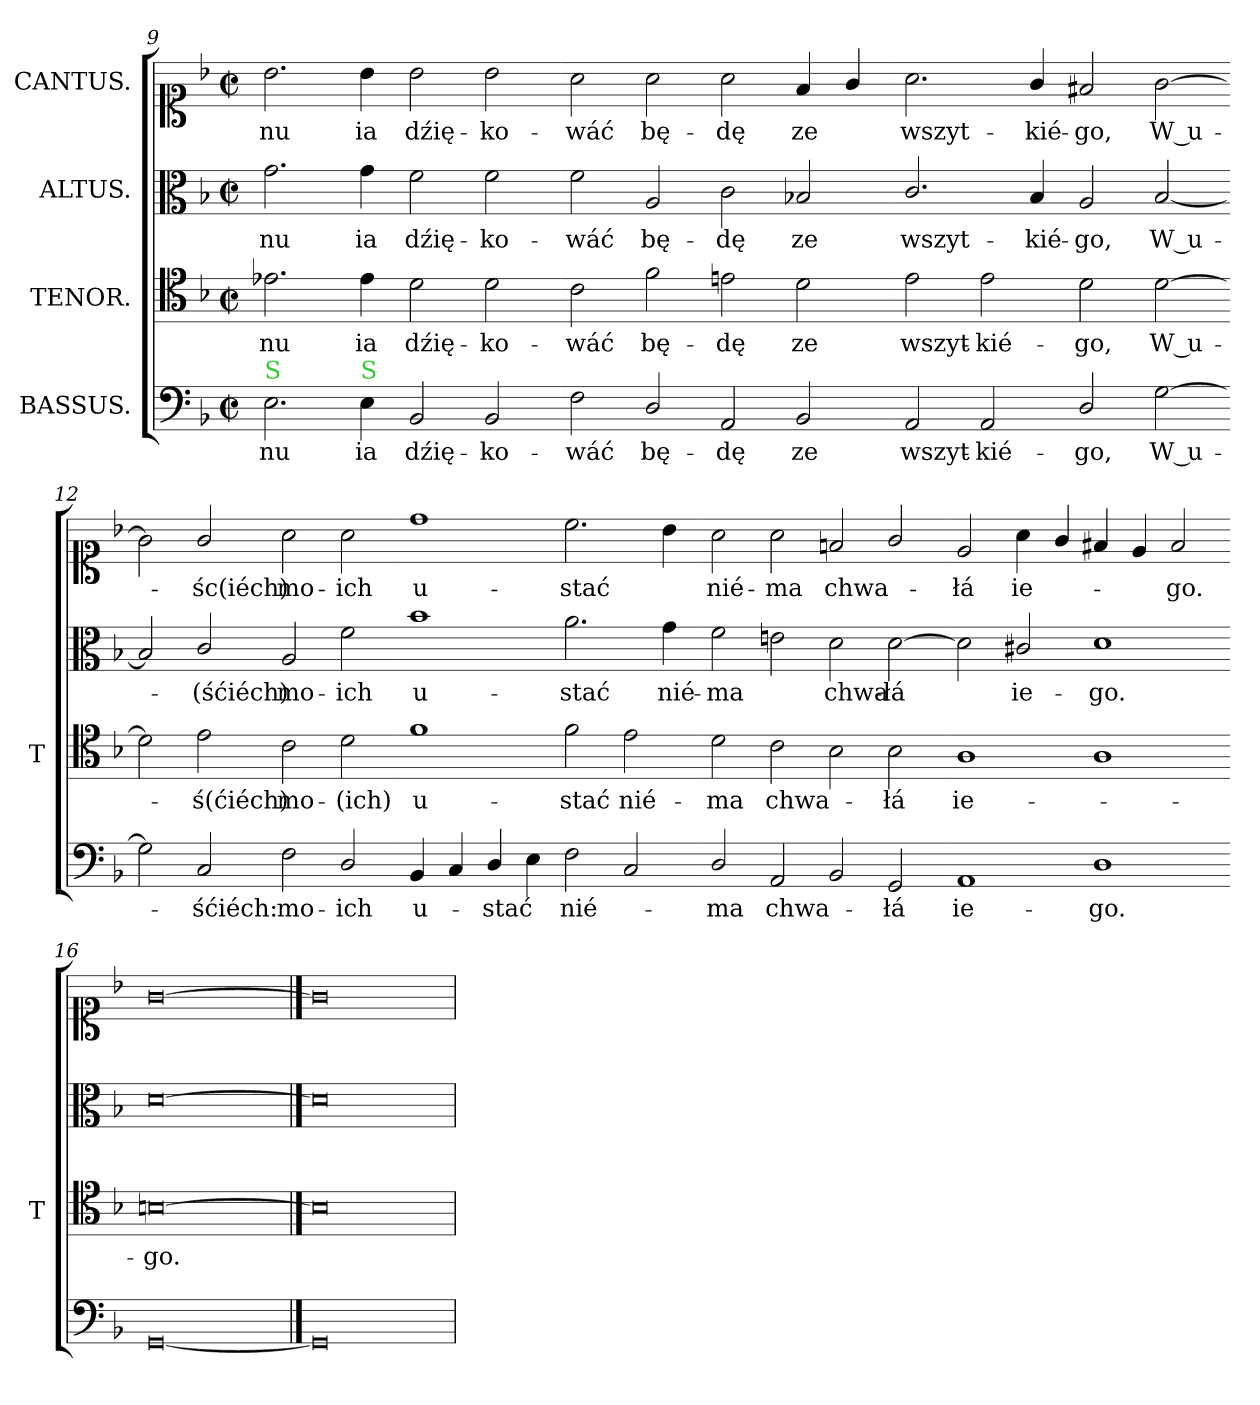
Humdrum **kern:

**kern	**text	**kern	**text	**kern	**text	**kern	**text
*part4	*part4	*part3	*part3	*part2	*part2	*part1	*part1
*staff4	*staff4	*staff3	*staff3	*staff2	*staff2	*staff1	*staff1
*I"BASSUS.	*	*I"TENOR.	*	*I"ALTUS.	*	*I"CANTUS.	*
*	*	*I'T	*	*	*	*	*
*clefF4	*	*clefC4	*	*clefC3	*	*clefC1	*
*k[b-]	*	*k[b-]	*	*k[b-]	*	*k[b-]	*
*M2/1	*	*M2/1	*	*M2/1	*	*M2/1	*
*met(c|)	*	*met(c|)	*	*met(c|)	*	*met(c|)	*
=9	=9	=9	=9	=9	=9	=9	=9
!LO:TX:a:color=limegreen:t=S	!	!	!	!	!	!	!
2.E\	-nu	2.e-X\	-nu	2.g\	-nu	2.b-\	-nu
!LO:TX:a:color=limegreen:t=S	!	!	!	!	!	!	!
4E\	ia	4e-\	ia	4g\	ia	4b-\	ia
2BB-/	dźię-	2d\	dźię-	2f\	dźię-	2b-\	dźię-
2BB-/	-ko-	2d\	-ko-	2f\	-ko-	2b-\	-ko-
=10-	=10-	=10-	=10-	=10-	=10-	=10-	=10-
2F\	-wáć	2c\	-wáć	2f\	-wáć	2a\	-wáć
2D/	bę-	2f\	bę-	2A/	bę-	2a\	bę-
2AA/	-dę	2en\	-dę	2c\	-dę	2a\	-dę
2BB-/	ze	2d\	ze	2B-X/	ze	4f/	ze
.	.	.	.	.	.	4g/	.
=11-	=11-	=11-	=11-	=11-	=11-	=11-	=11-
2AA/	wszyt-	2e\	wszyt-	2.c/	wszyt-	2.a\	wszyt-
2AA/	-kié-	2e\	-kié-	.	.	.	.
.	.	.	.	4B-/	-kié-	4g/	-kié-
2D/	-go,	2d\	-go,	2A/	-go,	2f#X/	-go,
[2G\	W u-	[2d\	W u-	[2B-/	W u-	[2g\	W u-
=12-	=12-	=12-	=12-	=12-	=12-	=12-	=12-
2G\]	.	2d\]	.	2B-/]	.	2g\]	.
2C/	-śćiéch:	2e\	-ś(ćiéch)	2c/	-(śćiéch)	2g/	-śc(iéch)
2F\	mo-	2c\	mo-	2A/	mo-	2a\	mo-
2D/	-ich	2d\	-(ich)	2f\	-ich	2a\	-ich
=13-	=13-	=13-	=13-	=13-	=13-	=13-	=13-
4BB-/	u-	1f\	u-	1b-\	u-	1dd\	u-
4C/	.	.	.	.	.	.	.
4D/	-stać	.	.	.	.	.	.
4E\	.	.	.	.	.	.	.
2F\	nié-	2f\	-stać	2.a\	-stać	2.cc\	-stać
2C/	.	2e\	nié-	.	.	.	.
.	.	.	.	4g\	nié-	4b-\	.
=14-	=14-	=14-	=14-	=14-	=14-	=14-	=14-
2D/	-ma	2d\	-ma	2f\	ma	2a\	nié-
2AA/	chwa-	2c\	chwa-	2en\	.	2a\	-ma
2BB-/	.	2B-\	.	2d\	chwa-	2fn/	chwa-
2GG/	-łá	2B-\	-łá	[2d\	-łá	2g/	.
=15-	=15-	=15-	=15-	=15-	=15-	=15-	=15-
1AA/	ie-	1A\	ie-	2d\]	.	2e/	-łá
.	.	.	.	2c#X/	ie-	4a\	ie-
.	.	.	.	.	.	4g/	.
1D\	-go.	1A\	.	1d\	-go.	4f#X/	.
.	.	.	.	.	.	4e/	.
.	.	.	.	.	.	2f#/	-go.
=16-	=16-	=16-	=16-	=16-	=16-	=16-	=16-
[0GG/	.	[0Bn\	-go.	[0d\	.	[0g\	.
==17	==17	==17	==17	==17	==17	==17	==17
0GG/]	.	0B\]	.	0d\]	.	0g\]	.
=	=	=	=	=	=	=	=
*-	*-	*-	*-	*-	*-	*-	*-
